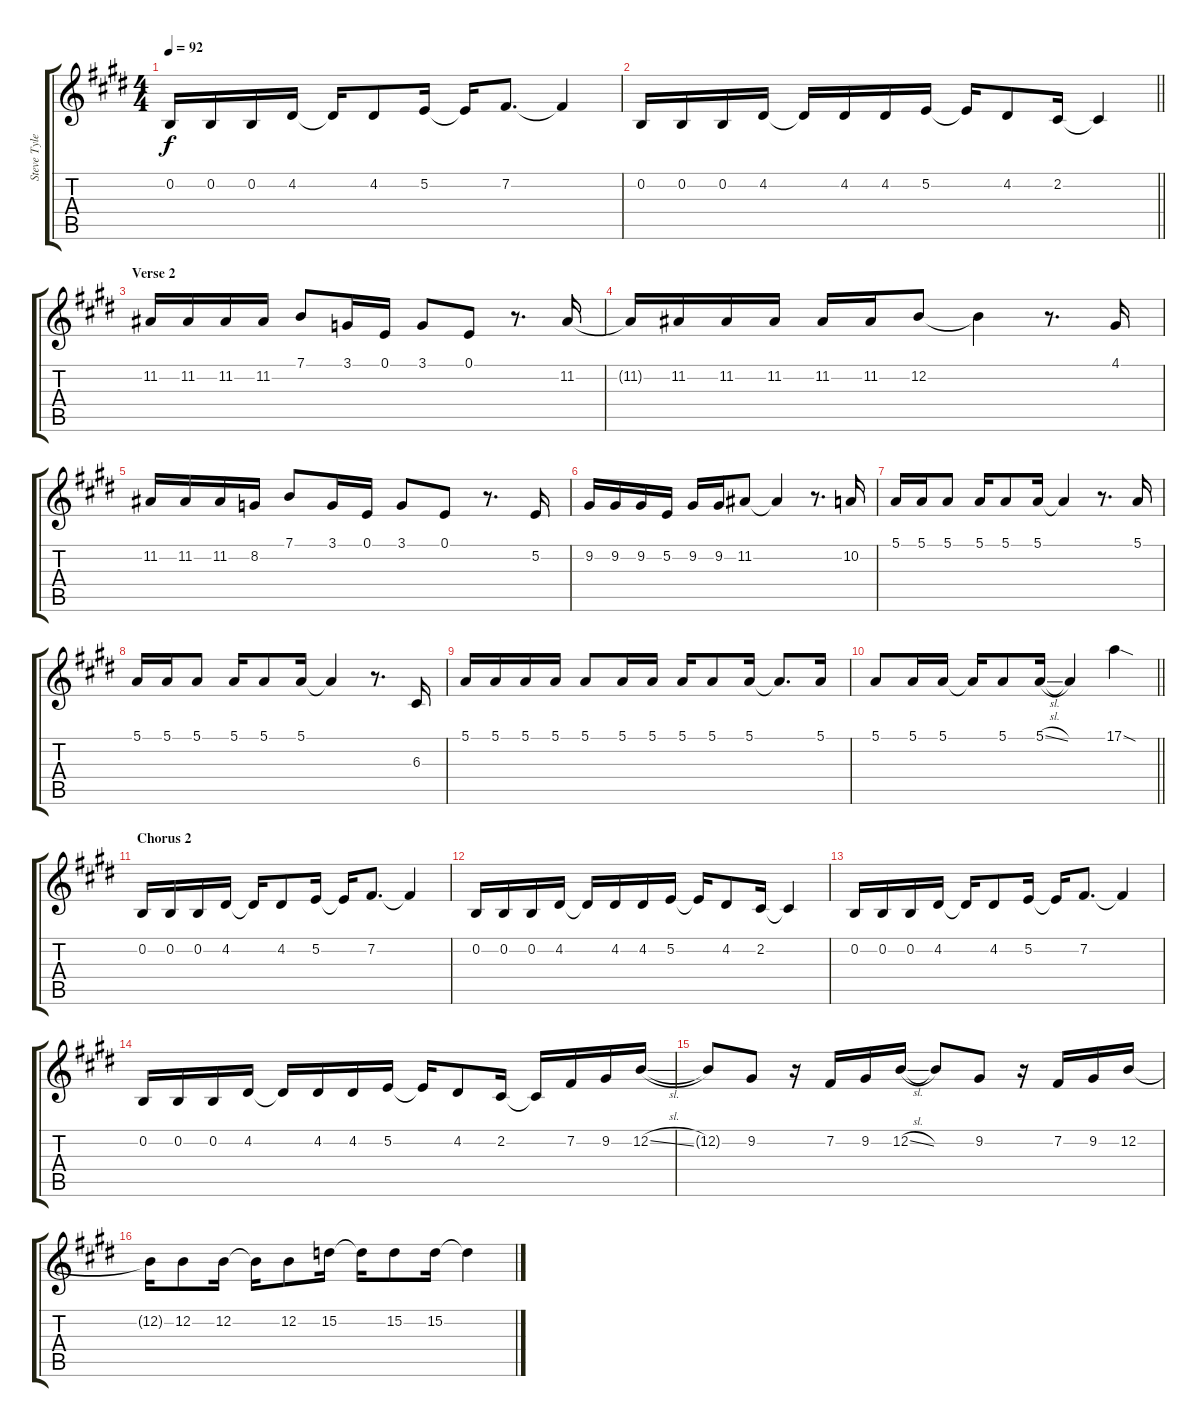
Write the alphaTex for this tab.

\track ("Steve Tyler" "Steve Tyle") {instrument lead5charang}
\staff {score tabs}
\tuning (E4 B3 G3 D3 A2 E2) {hide}
\ts (4 4)
\tempo 92
\clef g2
\ks e
0.2.16{dy f} 0.2.16 0.2.16 4.2.16 4.2{t}.16 4.2.8 5.2.16 5.2{t}.16 7.2.8{d} 7.2{t}.4 |
\barLineRight lightlight
\ks c#minor
0.2.16 0.2.16 0.2.16 4.2.16 4.2{t}.16 4.2.16 4.2.16 5.2.16 5.2{t}.16 4.2.8 2.2.16 2.2{t}.4 |
\section ("" "Verse 2")
\ks e
11.2.16 11.2.16 11.2.16 11.2.16 7.1.8 3.1.16 0.1.16 3.1.8 0.1.8 r.8{d} 11.2.16 |
\ks c#minor
11.2{t}.16 11.2.16 11.2.16 11.2.16 11.2.16 11.2.16 12.2.8 12.2{t}.4 r.8{d} 4.1.16 |
\ks e
11.2.16 11.2.16 11.2.16 8.2.16 7.1.8 3.1.16 0.1.16 3.1.8 0.1.8 r.8{d} 5.2.16 |
\ks c#minor
9.2.16 9.2.16 9.2.16 5.2.16 9.2.16 9.2.16 11.2.8 11.2{t}.4 r.8{d} 10.2.16 |
\ks e
5.1.16 5.1.16 5.1.8 5.1.16 5.1.8 5.1.16 5.1{t}.4 r.8{d} 5.1.16 |
\ks c#minor
5.1.16 5.1.16 5.1.8 5.1.16 5.1.8 5.1.16 5.1{t}.4 r.8{d} 6.3.16 |
\ks e
5.1.16 5.1.16 5.1.16 5.1.16 5.1.8 5.1.16 5.1.16 5.1.16 5.1.8 5.1.16 5.1{t}.8{d} 5.1.16 |
\barLineRight lightlight
\ks c#minor
5.1.8 5.1.16 5.1.16 5.1{t}.16 5.1.8 5.1{sl}.16 5.1{t}.4 17.1{sod}.4 |
\section ("" "Chorus 2")
\ks e
0.2.16 0.2.16 0.2.16 4.2.16 4.2{t}.16 4.2.8 5.2.16 5.2{t}.16 7.2.8{d} 7.2{t}.4 |
\ks c#minor
0.2.16 0.2.16 0.2.16 4.2.16 4.2{t}.16 4.2.16 4.2.16 5.2.16 5.2{t}.16 4.2.8 2.2.16 2.2{t}.4 |
\ks e
0.2.16 0.2.16 0.2.16 4.2.16 4.2{t}.16 4.2.8 5.2.16 5.2{t}.16 7.2.8{d} 7.2{t}.4 |
\ks c#minor
0.2.16 0.2.16 0.2.16 4.2.16 4.2{t}.16 4.2.16 4.2.16 5.2.16 5.2{t}.16 4.2.8 2.2.16 2.2{t}.16 7.2.16 9.2.16 12.2{sl}.16 |
\ks e
12.2{t}.8 9.2.8 r.16 7.2.16 9.2.16 12.2{sl}.16 12.2{t}.8 9.2.8 r.16 7.2.16 9.2.16 12.2.16 |
\ks c#minor
12.2{t}.16 12.2.8 12.2.16 12.2{t}.16 12.2.8 15.2.16 15.2{t}.16 15.2.8 15.2.16 15.2{t}.4
